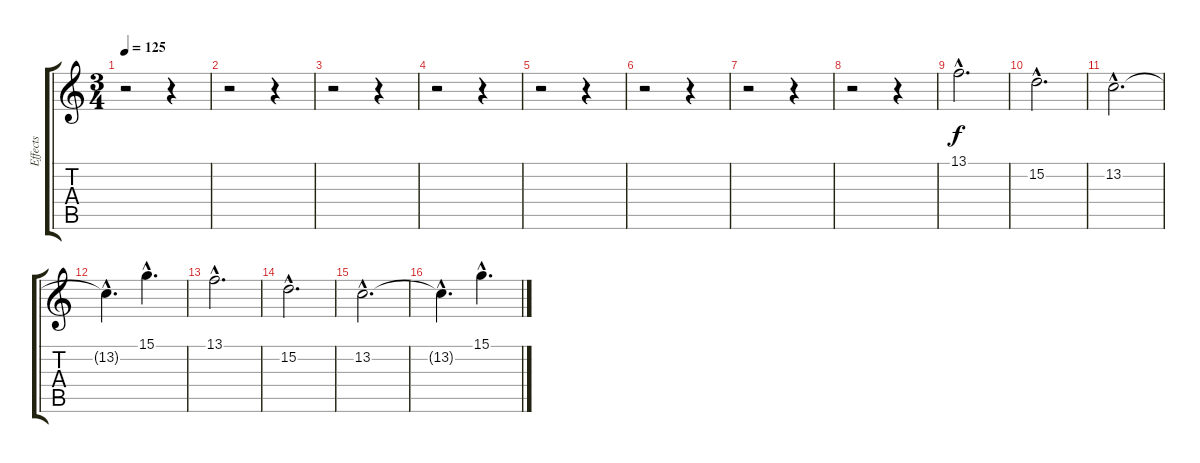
\track ("Effects" "Effects") {instrument fx6goblins}
\staff {score tabs}
\tuning (E4 B3 G3 D3 A2 E2) {hide}
\ts (3 4)
\tempo 125
\clef g2
\ks c
r.2{dy f} r.4 |
r.2 r.4 |
r.2 r.4 |
r.2 r.4 |
r.2 r.4 |
r.2 r.4 |
r.2 r.4 |
r.2 r.4 |
13.1{hac}.2{d} |
15.2{hac}.2{d} |
13.2{hac}.2{d} |
13.2{hac t}.4{d} 15.1{hac}.4{d} |
13.1{hac}.2{d} |
15.2{hac}.2{d} |
13.2{hac}.2{d} |
13.2{hac t}.4{d} 15.1{hac}.4{d}
